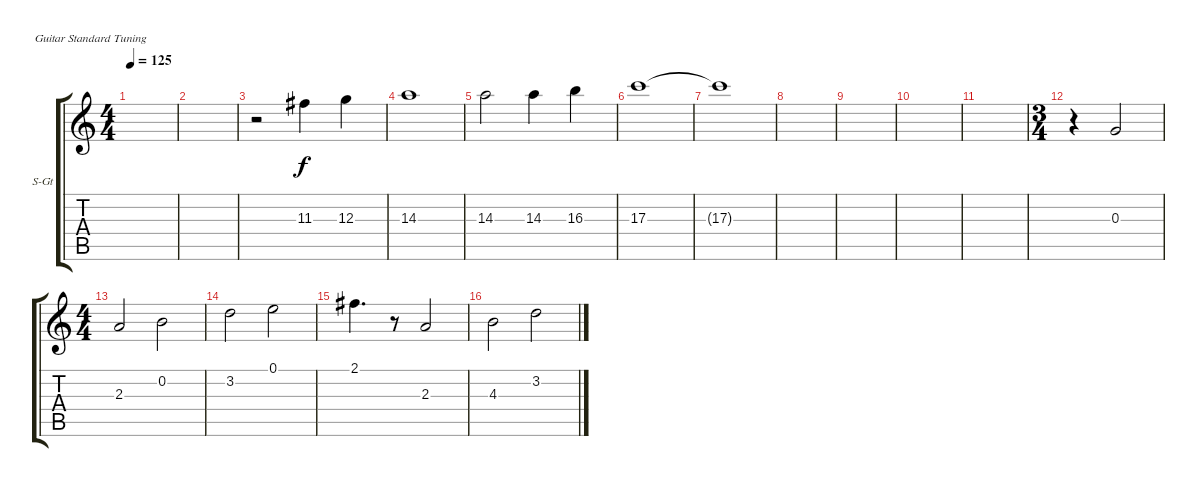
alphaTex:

\defaultSystemsLayout 4
\bracketExtendMode groupsimilarinstruments
\firstSystemTrackNameOrientation horizontal
\otherSystemsTrackNameOrientation horizontal
\track ("Lead string 02" "S-Gt") {instrument acousticguitarsteel}
\staff {score tabs}
\tuning (E4 B3 G3 D3 A2 E2)
\ts (4 4)
\tempo 125
\clef g2
\ks c
|
|
r.2 11.3.4 12.3.4 |
14.3.1 |
14.3.2 14.3.4 16.3.4 |
17.3.1 |
17.3{t}.1 |
|
|
|
|
\ts (3 4)
r.4 0.3.2 |
\ts (4 4)
2.3.2 0.2.2 |
3.2.2 0.1.2 |
2.1.4{d} r.8 2.3.2 |
4.3.2 3.2.2
